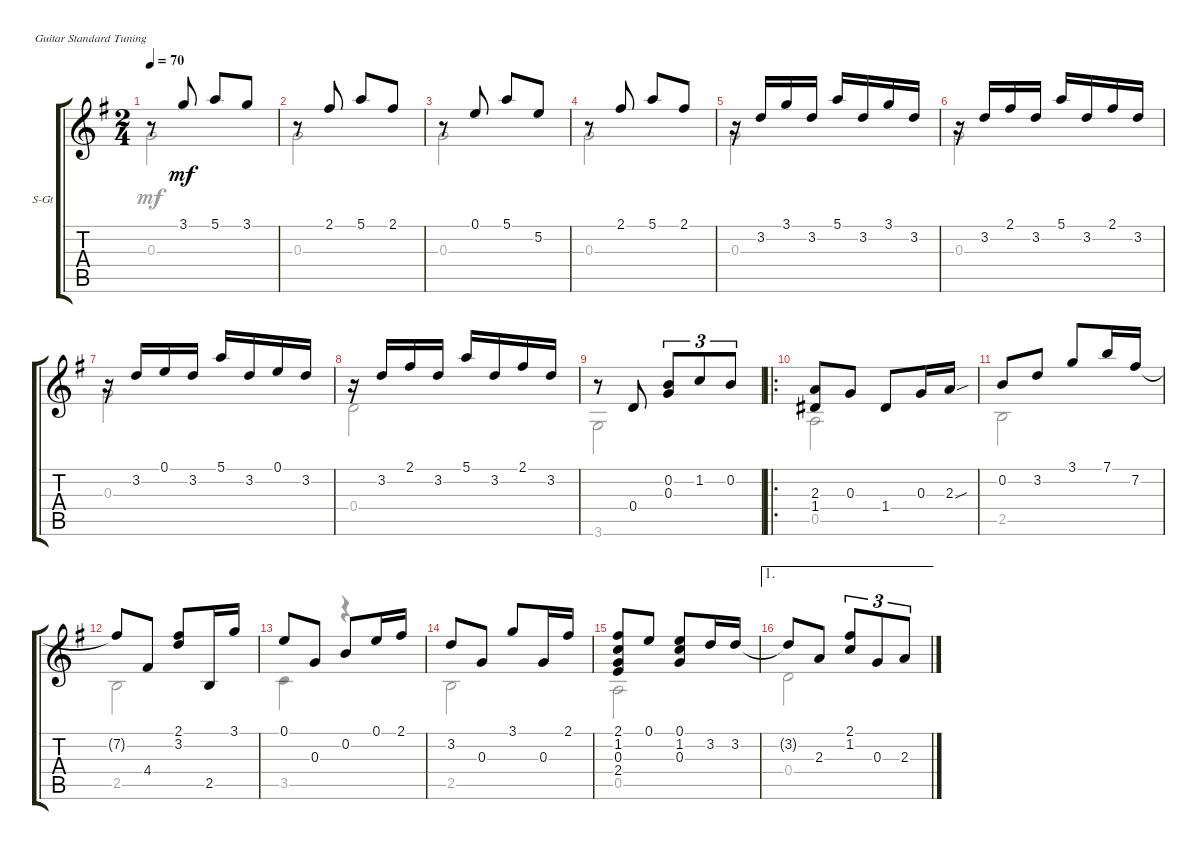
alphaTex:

\defaultSystemsLayout 4
\bracketExtendMode groupsimilarinstruments
\firstSystemTrackNameOrientation horizontal
\otherSystemsTrackNameOrientation horizontal
\track ("Steel Guitar" "S-Gt") {instrument acousticguitarsteel}
\staff {score tabs}
\tuning (E4 B3 G3 D3 A2 E2)
\voice
\ts (2 4)
\tempo 70
\clef g2
\ks g
r.8{dy mf instrument acousticguitarsteel} 3.1.8 5.1.8 3.1.8 |
r.8 2.1.8 5.1.8 2.1.8 |
r.8 0.1.8 5.1.8 5.2.8 |
r.8 2.1.8 5.1.8 2.1.8 |
r.16 3.2.16 3.1.16 3.2.16 5.1.16 3.2.16 3.1.16 3.2.16 |
r.16 3.2.16 2.1.16 3.2.16 5.1.16 3.2.16 2.1.16 3.2.16 |
r.16 3.2.16 0.1.16 3.2.16 5.1.16 3.2.16 0.1.16 3.2.16 |
r.16 3.2.16 2.1.16 3.2.16 5.1.16 3.2.16 2.1.16 3.2.16 |
r.8 0.4.8 (0.3 0.2).8{tu (3 2)} 1.2.8{tu (3 2)} 0.2.8{tu (3 2)} |
\ro
(2.3 1.4).8 0.3.8 1.4.8 0.3.16 2.3{sou}.16 |
0.2.8 3.2.8 3.1.8 7.1.16 7.2.16 |
7.2{t}.8 4.4.8 (2.1 3.2).8 2.5.16 3.1.16 |
0.1.8 0.3.8 0.2.8 0.1.16 2.1.16 |
3.2.8 0.3.8 3.1.8 0.3.16 2.1.16 |
(2.1 1.2 0.3 2.4).8 0.1.8 (0.1 1.2 0.3).8 3.2.16 3.2.16 |
\ae 1
3.2{t}.8 2.3.8 (2.1 1.2).8{tu (3 2)} 0.3.8{tu (3 2)} 2.3.8{tu (3 2)}
\voice
\clef g2
\ottava regular
\simile none
\ks g
0.3.2{dy mf} |
0.3.2 |
0.3.2 |
0.3.2 |
0.3.2 |
0.3.2 |
0.3.2 |
0.4.2 |
3.6.2 |
0.5.2 |
2.5.2 |
2.5.2 |
3.5.4 r.4 |
2.5.2 |
0.5.2 |
0.4.2
